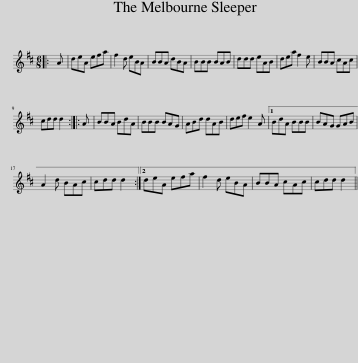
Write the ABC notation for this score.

X:1
L:1/8
M:6/8
I:linebreak $
K:D
V:1 treble
V:1
|: A | deA efa | f2 d eBA | BBA dBA | BBB BAB | %5
 ddd eAB | dea f2 e | BBA cAc |$ cdd d2 :: A | %10
 BBA BdA | BBB BAG | ABd dAB | def e2 A |1 BdA BBB | %15
 BAG GAB |$ A2 d BAc | cdd d2 :|2 deA efa | f2 d eBA | %20
 BBA cAc | cdd d2 || %22
